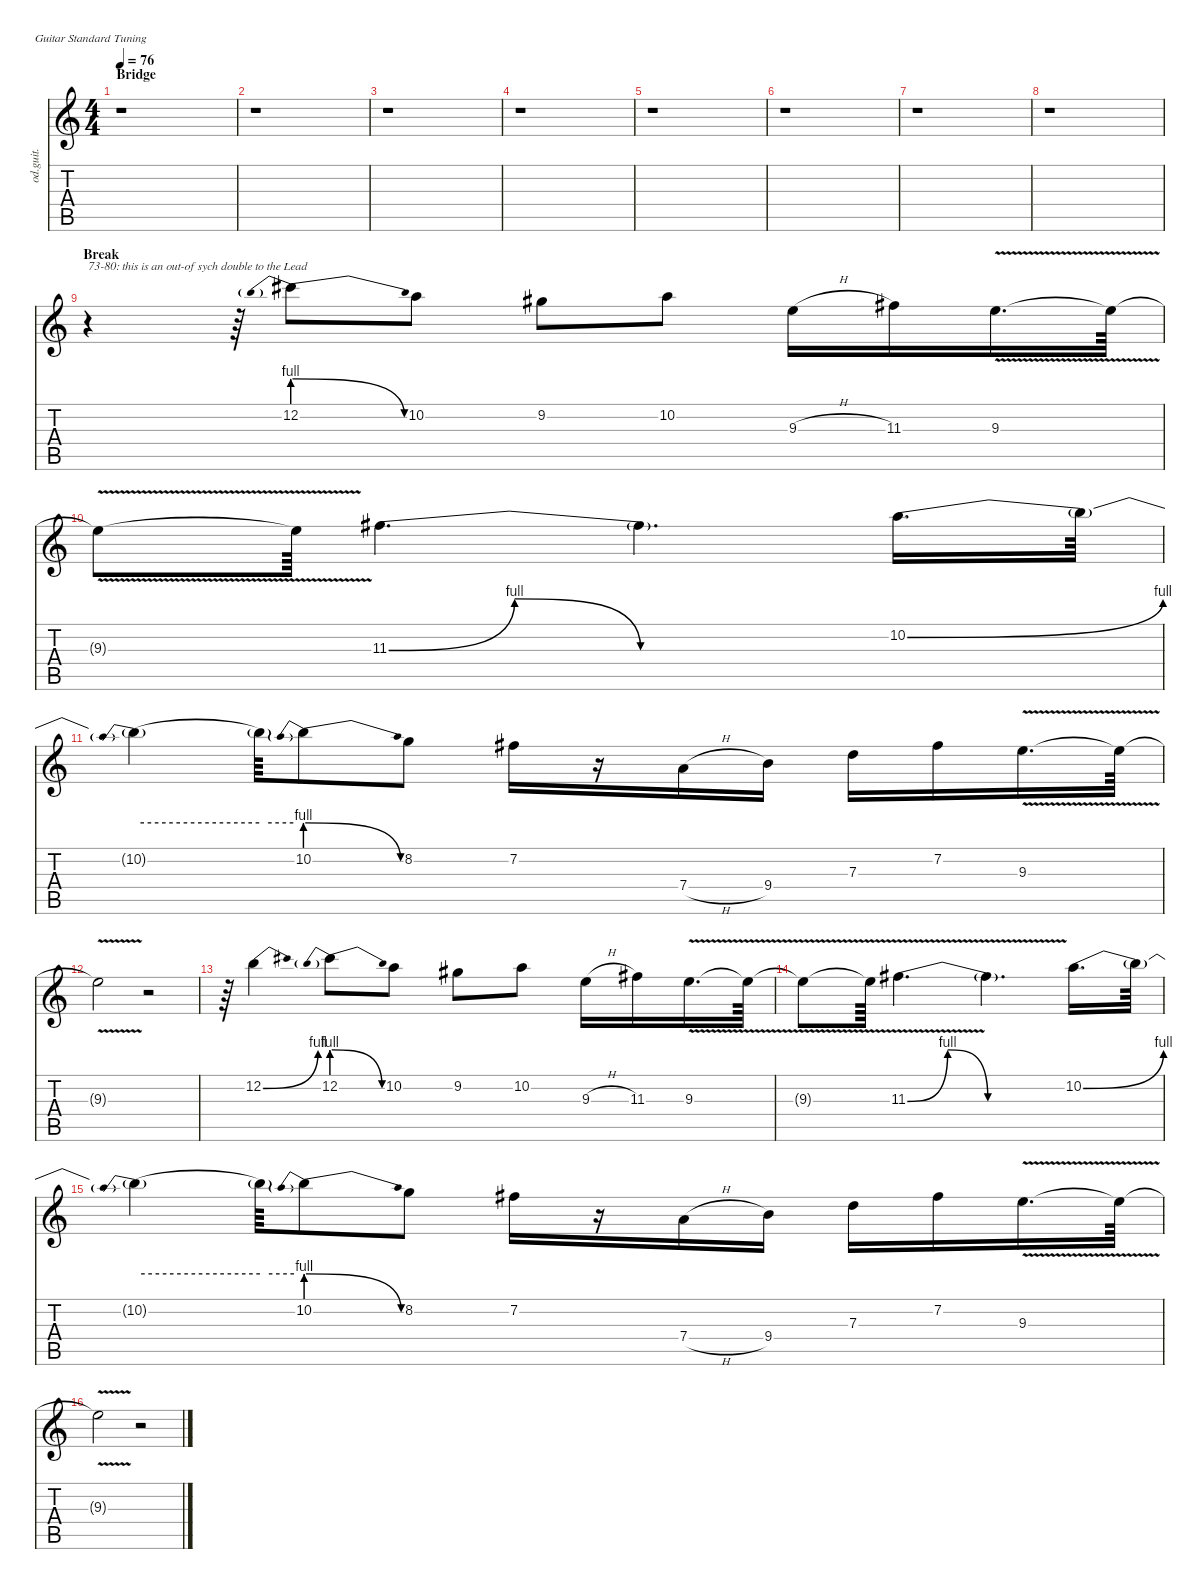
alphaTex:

\defaultSystemsLayout 4
\hideDynamics
\bracketExtendMode nobrackets
\otherSystemsTrackNameOrientation horizontal
\track ("Fill Guitar #2" "od.guit.") {instrument overdrivenguitar}
\staff {score tabs}
\tuning (E4 B3 G3 D3 A2 E2)
\ts (4 4)
\section ("" "Bridge")
\tempo 76
\clef g2
\ks c
r.1{dy mp beam Down} |
r.1{beam Down} |
r.1{beam Down} |
r.1{beam Down} |
r.1{beam Down} |
r.1{beam Down} |
r.1{beam Down} |
r.1{beam Down} |
\section ("" "Break")
r.4{txt "73-80: this is an out-of sych double to the Lead" beam Down} r.64{beam Down} 12.2{be (prebendrelease 0 4 9.999999599999999 0)}.8{beam Down} 10.2.8{beam Down} 9.2{acc #}.8{beam Down} 10.2.8{beam Down} 9.3{h}.16{beam Down} 11.3{acc #}.16{beam Down} 9.3{v}.16{d beam Down} 9.3{v t}.64{dy f beam Down} |
9.3{v t}.8{beam Down} 9.3{v t}.64{beam Down} 11.3{be (bendrelease 0 0 30 4 30 4 60 0) acc #}.4{d dy mp beam Down} 11.3{be (hold 0 0 60 0) t acc #}.4{d dy f beam Down} 10.2{be (bend 0 0 60 4)}.16{d dy mp beam Down} 10.2{t}.64{dy f beam Down} |
10.2{be (prebend 0 4 60 4) t}.4{beam Down} 10.2{be (hold 0 4 60 4) t}.64{beam Down} 10.2{be (prebendrelease 0 4 9.999999599999999 0)}.8{dy mp beam Down} 8.2.8{beam Down} 7.2{acc #}.16{beam Down} r.16{beam Down} 7.4{h}.16{beam Down} 9.4.16{beam Down} 7.3.16{beam Down} 7.2{acc #}.16{beam Down} 9.3{v}.16{d beam Down} 9.3{v t}.64{dy f beam Down} |
9.3{v t}.2{beam Down} r.2{beam Down} |
r.64{beam Down} 12.2{be (bend 0 0 30 4)}.4{dy mp beam Down} 12.2{be (prebendrelease 0 4 9.999999599999999 0)}.8{beam Down} 10.2.8{beam Down} 9.2{acc #}.8{beam Down} 10.2.8{beam Down} 9.3{h}.16{beam Down} 11.3{acc #}.16{beam Down} 9.3{v}.16{d beam Down} 9.3{v t}.64{dy f beam Down} |
9.3{v t}.8{beam Down} 9.3{v t}.64{beam Down} 11.3{be (bendrelease 0 0 30 4 30 4 60 0) v acc #}.4{d dy mp beam Down} 11.3{be (hold 0 0 60 0) t acc #}.4{d dy f beam Down} 10.2{be (bend 0 0 60 4)}.16{d dy mp beam Down} 10.2{t}.64{dy f beam Down} |
10.2{be (prebend 0 4 60 4) t}.4{beam Down} 10.2{be (hold 0 4 60 4) t}.64{beam Down} 10.2{be (prebendrelease 0 4 9.999999599999999 0)}.8{dy mp beam Down} 8.2.8{beam Down} 7.2{acc #}.16{beam Down} r.16{beam Down} 7.4{h}.16{beam Down} 9.4.16{beam Down} 7.3.16{beam Down} 7.2{acc #}.16{beam Down} 9.3{v}.16{d beam Down} 9.3{v t}.64{dy f beam Down} |
9.3{v t}.2{beam Down} r.2{beam Down}
